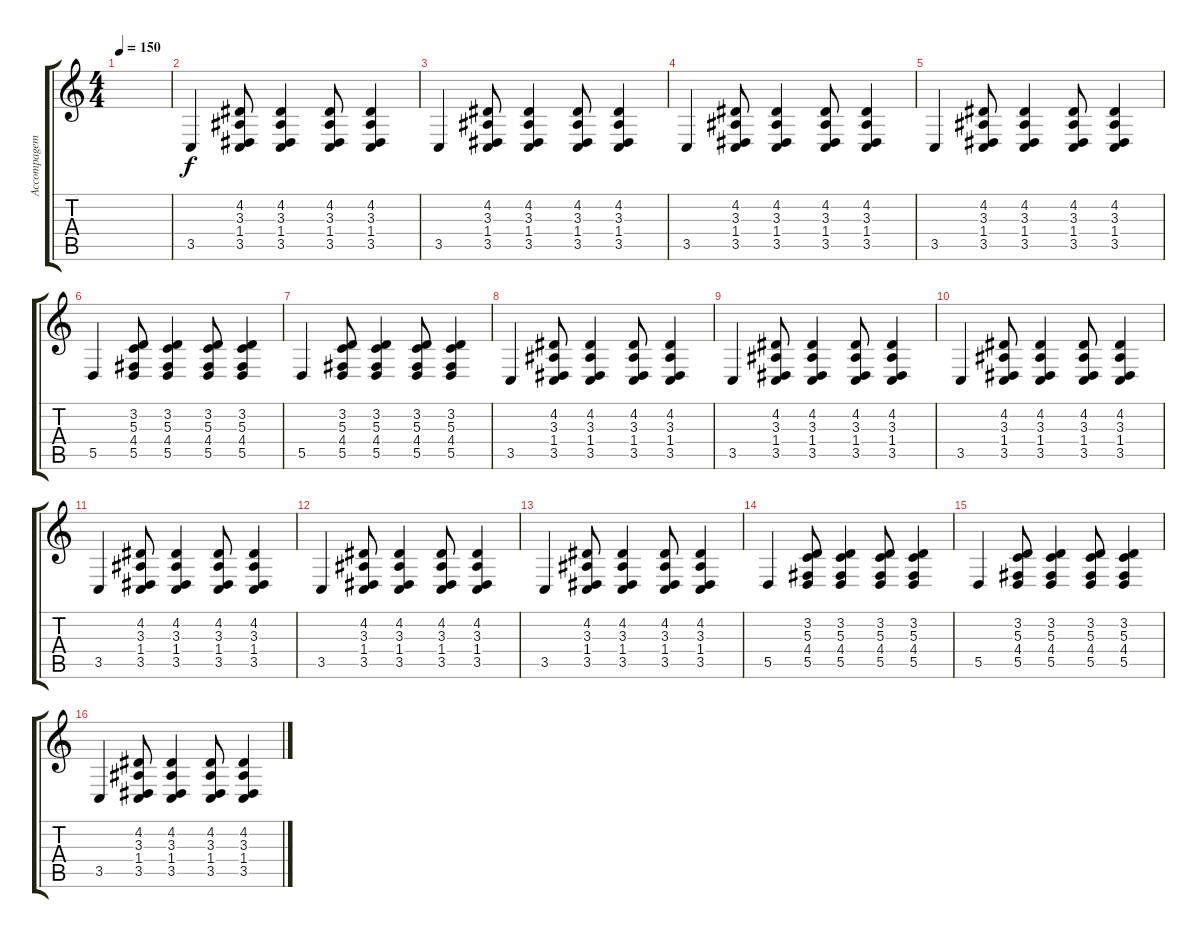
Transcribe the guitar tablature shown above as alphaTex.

\track ("Accompagement Solo" "Accompagem") {instrument acousticgrandpiano}
\staff {score tabs}
\tuning (E4 B3 G3 D3 A2 E2) {hide}
\ts (4 4)
\tempo 150
\clef g2
\ks c
|
3.5.4 (4.2 3.3 1.4 3.5).8 (4.2 3.3 1.4 3.5).4 (4.2 3.3 1.4 3.5).8 (4.2 3.3 1.4 3.5).4 |
3.5.4 (4.2 3.3 1.4 3.5).8 (4.2 3.3 1.4 3.5).4 (4.2 3.3 1.4 3.5).8 (4.2 3.3 1.4 3.5).4 |
3.5.4 (4.2 3.3 1.4 3.5).8 (4.2 3.3 1.4 3.5).4 (4.2 3.3 1.4 3.5).8 (4.2 3.3 1.4 3.5).4 |
3.5.4 (4.2 3.3 1.4 3.5).8 (4.2 3.3 1.4 3.5).4 (4.2 3.3 1.4 3.5).8 (4.2 3.3 1.4 3.5).4 |
5.5.4 (3.2 5.3 4.4 5.5).8 (3.2 5.3 4.4 5.5).4 (3.2 5.3 4.4 5.5).8 (3.2 5.3 4.4 5.5).4 |
5.5.4 (3.2 5.3 4.4 5.5).8 (3.2 5.3 4.4 5.5).4 (3.2 5.3 4.4 5.5).8 (3.2 5.3 4.4 5.5).4 |
3.5.4 (4.2 3.3 1.4 3.5).8 (4.2 3.3 1.4 3.5).4 (4.2 3.3 1.4 3.5).8 (4.2 3.3 1.4 3.5).4 |
3.5.4 (4.2 3.3 1.4 3.5).8 (4.2 3.3 1.4 3.5).4 (4.2 3.3 1.4 3.5).8 (4.2 3.3 1.4 3.5).4 |
3.5.4 (4.2 3.3 1.4 3.5).8 (4.2 3.3 1.4 3.5).4 (4.2 3.3 1.4 3.5).8 (4.2 3.3 1.4 3.5).4 |
3.5.4 (4.2 3.3 1.4 3.5).8 (4.2 3.3 1.4 3.5).4 (4.2 3.3 1.4 3.5).8 (4.2 3.3 1.4 3.5).4 |
3.5.4 (4.2 3.3 1.4 3.5).8 (4.2 3.3 1.4 3.5).4 (4.2 3.3 1.4 3.5).8 (4.2 3.3 1.4 3.5).4 |
3.5.4 (4.2 3.3 1.4 3.5).8 (4.2 3.3 1.4 3.5).4 (4.2 3.3 1.4 3.5).8 (4.2 3.3 1.4 3.5).4 |
5.5.4 (3.2 5.3 4.4 5.5).8 (3.2 5.3 4.4 5.5).4 (3.2 5.3 4.4 5.5).8 (3.2 5.3 4.4 5.5).4 |
5.5.4 (3.2 5.3 4.4 5.5).8 (3.2 5.3 4.4 5.5).4 (3.2 5.3 4.4 5.5).8 (3.2 5.3 4.4 5.5).4 |
3.5.4 (4.2 3.3 1.4 3.5).8 (4.2 3.3 1.4 3.5).4 (4.2 3.3 1.4 3.5).8 (4.2 3.3 1.4 3.5).4
